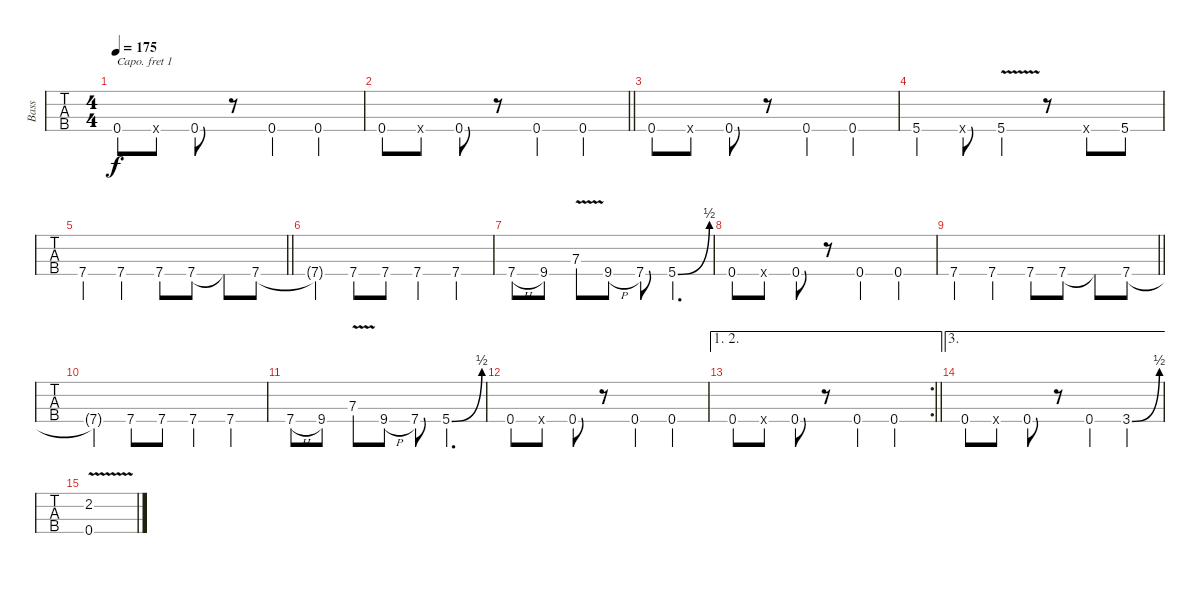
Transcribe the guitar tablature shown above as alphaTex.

\track ("Bass" "Bass") {instrument electricbassfinger}
\staff {tabs}
\capo 1
\tuning (G2 D2 A1 E1) {hide}
\ts (4 4)
\tempo 175
\clef f4
\ks f
0.4.8{dy f} 0.4{x}.8 0.4.8 r.8 0.4.4 0.4.4 |
\barLineRight lightlight
0.4.8 0.4{x}.8 0.4.8 r.8 0.4.4 0.4.4 |
0.4.8 0.4{x}.8 0.4.8 r.8 0.4.4 0.4.4 |
5.4.4 5.4{x}.8 5.4{v}.4 r.8 5.4{x}.8 5.4.8 |
\barLineRight lightlight
7.4.4 7.4.4 7.4.8 7.4.8 7.4{t}.8 7.4.8 |
7.4{t}.4 7.4.8 7.4.8 7.4.4 7.4.4 |
7.4{h}.8 9.4.8 7.3{v}.8 9.4{h}.8 7.4.8 5.4{be (bend 0 0 60 2)}.4{d} |
0.4.8 0.4{x}.8 0.4.8 r.8 0.4.4 0.4.4 |
\barLineRight lightlight
7.4.4 7.4.4 7.4.8 7.4.8 7.4{t}.8 7.4.8 |
7.4{t}.4 7.4.8 7.4.8 7.4.4 7.4.4 |
7.4{h}.8 9.4.8 7.3{v}.8 9.4{h}.8 7.4.8 5.4{be (bend 0 0 60 2)}.4{d} |
0.4.8 0.4{x}.8 0.4.8 r.8 0.4.4 0.4.4 |
\ae (1 2)
\rc 2
\barLineRight lightlight
0.4.8 0.4{x}.8 0.4.8 r.8 0.4.4 0.4.4 |
\ae 3
0.4.8 0.4{x}.8 0.4.8 r.8 0.4.4 3.4{be (bend 0 0 60 2)}.4 |
(2.2{v} 0.4).1
